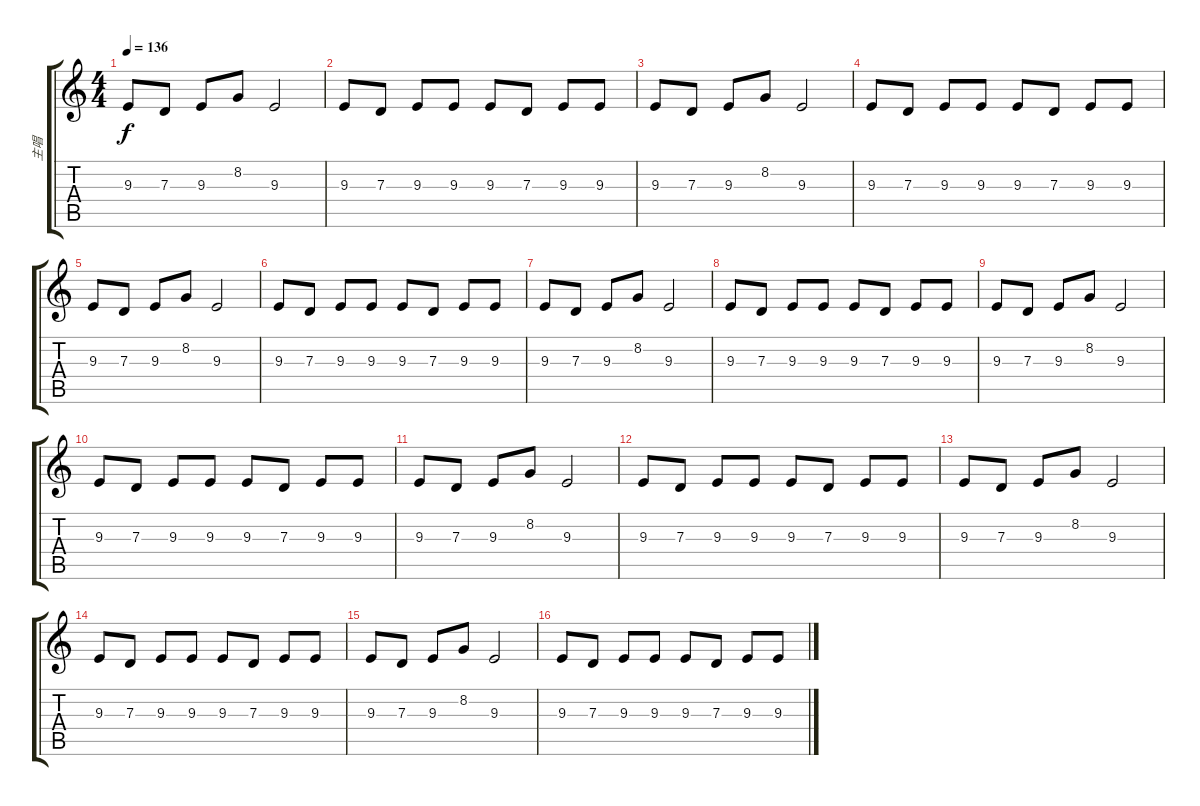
\track ("主唱" "主唱") {instrument sopranosax}
\staff {score tabs}
\tuning (E4 B3 G3 D3 A2 E2) {hide}
\ts (4 4)
\tempo 136
\clef g2
\ks c
9.3.8{dy f} 7.3.8 9.3.8 8.2.8 9.3.2 |
9.3.8 7.3.8 9.3.8 9.3.8 9.3.8 7.3.8 9.3.8 9.3.8 |
9.3.8 7.3.8 9.3.8 8.2.8 9.3.2 |
9.3.8 7.3.8 9.3.8 9.3.8 9.3.8 7.3.8 9.3.8 9.3.8 |
9.3.8 7.3.8 9.3.8 8.2.8 9.3.2 |
9.3.8 7.3.8 9.3.8 9.3.8 9.3.8 7.3.8 9.3.8 9.3.8 |
9.3.8 7.3.8 9.3.8 8.2.8 9.3.2 |
9.3.8 7.3.8 9.3.8 9.3.8 9.3.8 7.3.8 9.3.8 9.3.8 |
9.3.8 7.3.8 9.3.8 8.2.8 9.3.2 |
9.3.8 7.3.8 9.3.8 9.3.8 9.3.8 7.3.8 9.3.8 9.3.8 |
9.3.8 7.3.8 9.3.8 8.2.8 9.3.2 |
9.3.8 7.3.8 9.3.8 9.3.8 9.3.8 7.3.8 9.3.8 9.3.8 |
9.3.8 7.3.8 9.3.8 8.2.8 9.3.2 |
9.3.8 7.3.8 9.3.8 9.3.8 9.3.8 7.3.8 9.3.8 9.3.8 |
9.3.8 7.3.8 9.3.8 8.2.8 9.3.2 |
9.3.8 7.3.8 9.3.8 9.3.8 9.3.8 7.3.8 9.3.8 9.3.8
